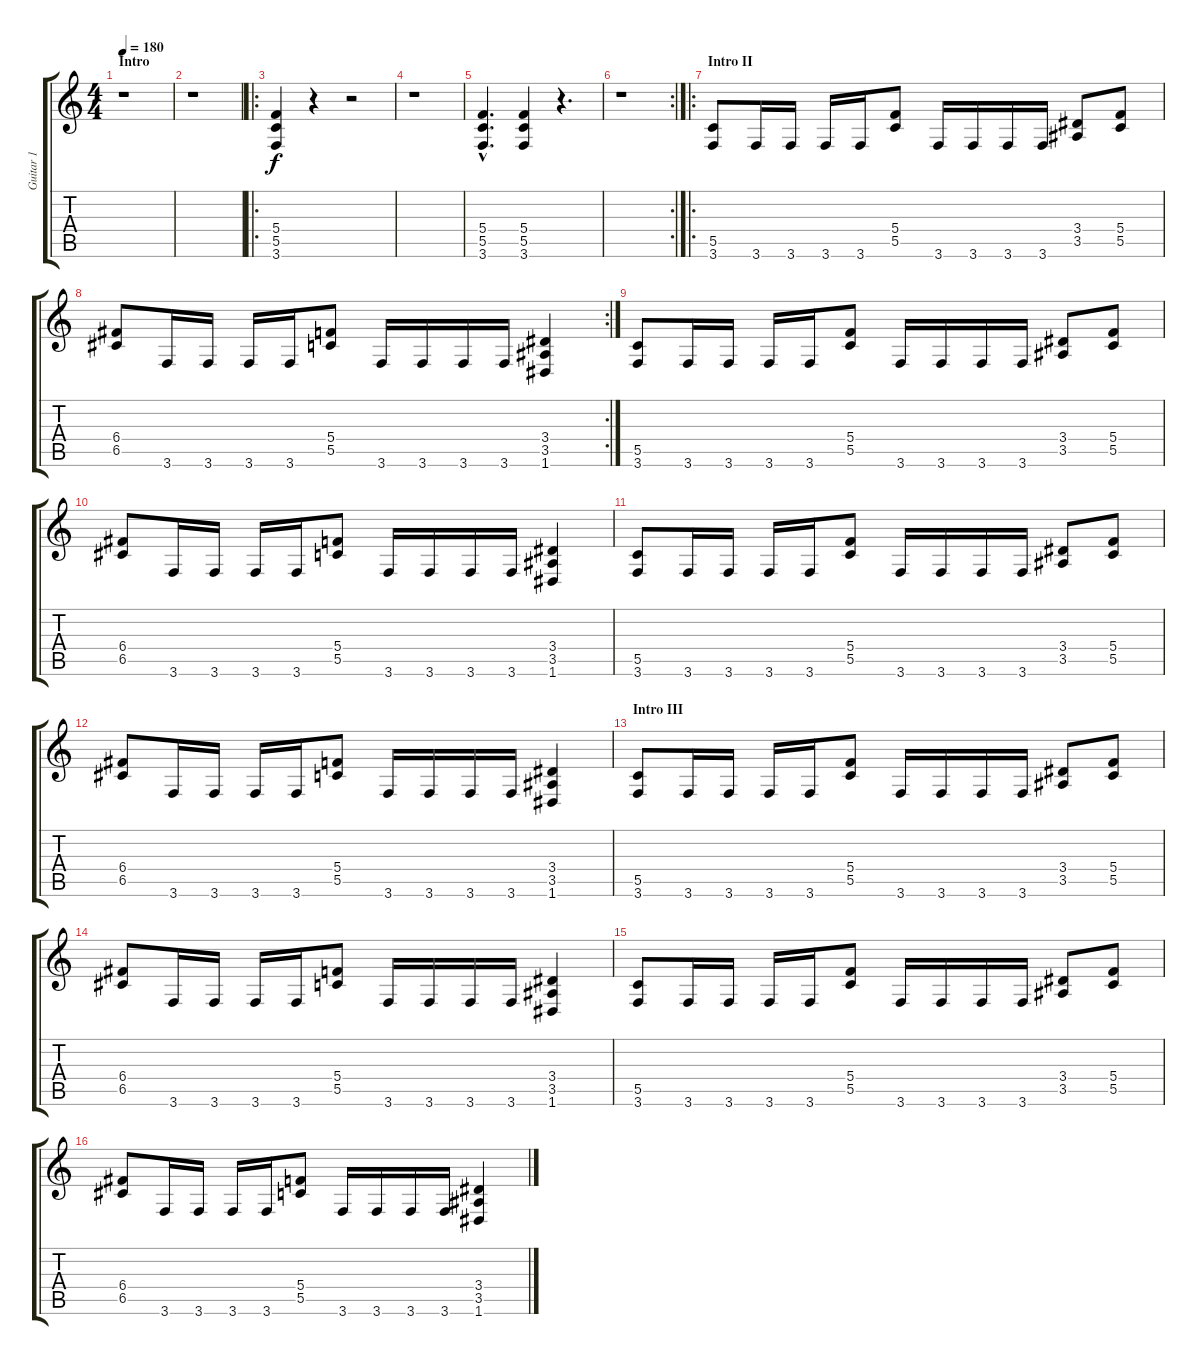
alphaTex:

\track ("Guitar 1" "Guitar 1") {instrument distortionguitar}
\staff {score tabs}
\tuning (D4 A3 F3 C3 G2 D2) {hide}
\ts (4 4)
\section ("" "Intro")
\tempo 180
\clef g2
\ks c
r.1{dy f instrument distortionguitar} |
r.1 |
\ro
(5.4 5.5 3.6).4 r.4 r.2 |
r.1 |
(5.4{hac} 5.5{hac} 3.6{hac}).4{d} (5.4 5.5 3.6).4 r.4{d} |
\rc 2
r.1 |
\ro
\section ("" "Intro II")
(5.5 3.6).8 3.6.16 3.6.16 3.6.16 3.6.16 (5.4 5.5).8 3.6.16 3.6.16 3.6.16 3.6.16 (3.4 3.5).8 (5.4 5.5).8 |
\rc 2
(6.4 6.5).8 3.6.16 3.6.16 3.6.16 3.6.16 (5.4 5.5).8 3.6.16 3.6.16 3.6.16 3.6.16 (3.4 3.5 1.6).4 |
(5.5 3.6).8 3.6.16 3.6.16 3.6.16 3.6.16 (5.4 5.5).8 3.6.16 3.6.16 3.6.16 3.6.16 (3.4 3.5).8 (5.4 5.5).8 |
(6.4 6.5).8 3.6.16 3.6.16 3.6.16 3.6.16 (5.4 5.5).8 3.6.16 3.6.16 3.6.16 3.6.16 (3.4 3.5 1.6).4 |
(5.5 3.6).8 3.6.16 3.6.16 3.6.16 3.6.16 (5.4 5.5).8 3.6.16 3.6.16 3.6.16 3.6.16 (3.4 3.5).8 (5.4 5.5).8 |
(6.4 6.5).8 3.6.16 3.6.16 3.6.16 3.6.16 (5.4 5.5).8 3.6.16 3.6.16 3.6.16 3.6.16 (3.4 3.5 1.6).4 |
\section ("" "Intro III")
(5.5 3.6).8 3.6.16 3.6.16 3.6.16 3.6.16 (5.4 5.5).8 3.6.16 3.6.16 3.6.16 3.6.16 (3.4 3.5).8 (5.4 5.5).8 |
(6.4 6.5).8 3.6.16 3.6.16 3.6.16 3.6.16 (5.4 5.5).8 3.6.16 3.6.16 3.6.16 3.6.16 (3.4 3.5 1.6).4 |
(5.5 3.6).8 3.6.16 3.6.16 3.6.16 3.6.16 (5.4 5.5).8 3.6.16 3.6.16 3.6.16 3.6.16 (3.4 3.5).8 (5.4 5.5).8 |
(6.4 6.5).8 3.6.16 3.6.16 3.6.16 3.6.16 (5.4 5.5).8 3.6.16 3.6.16 3.6.16 3.6.16 (3.4 3.5 1.6).4
